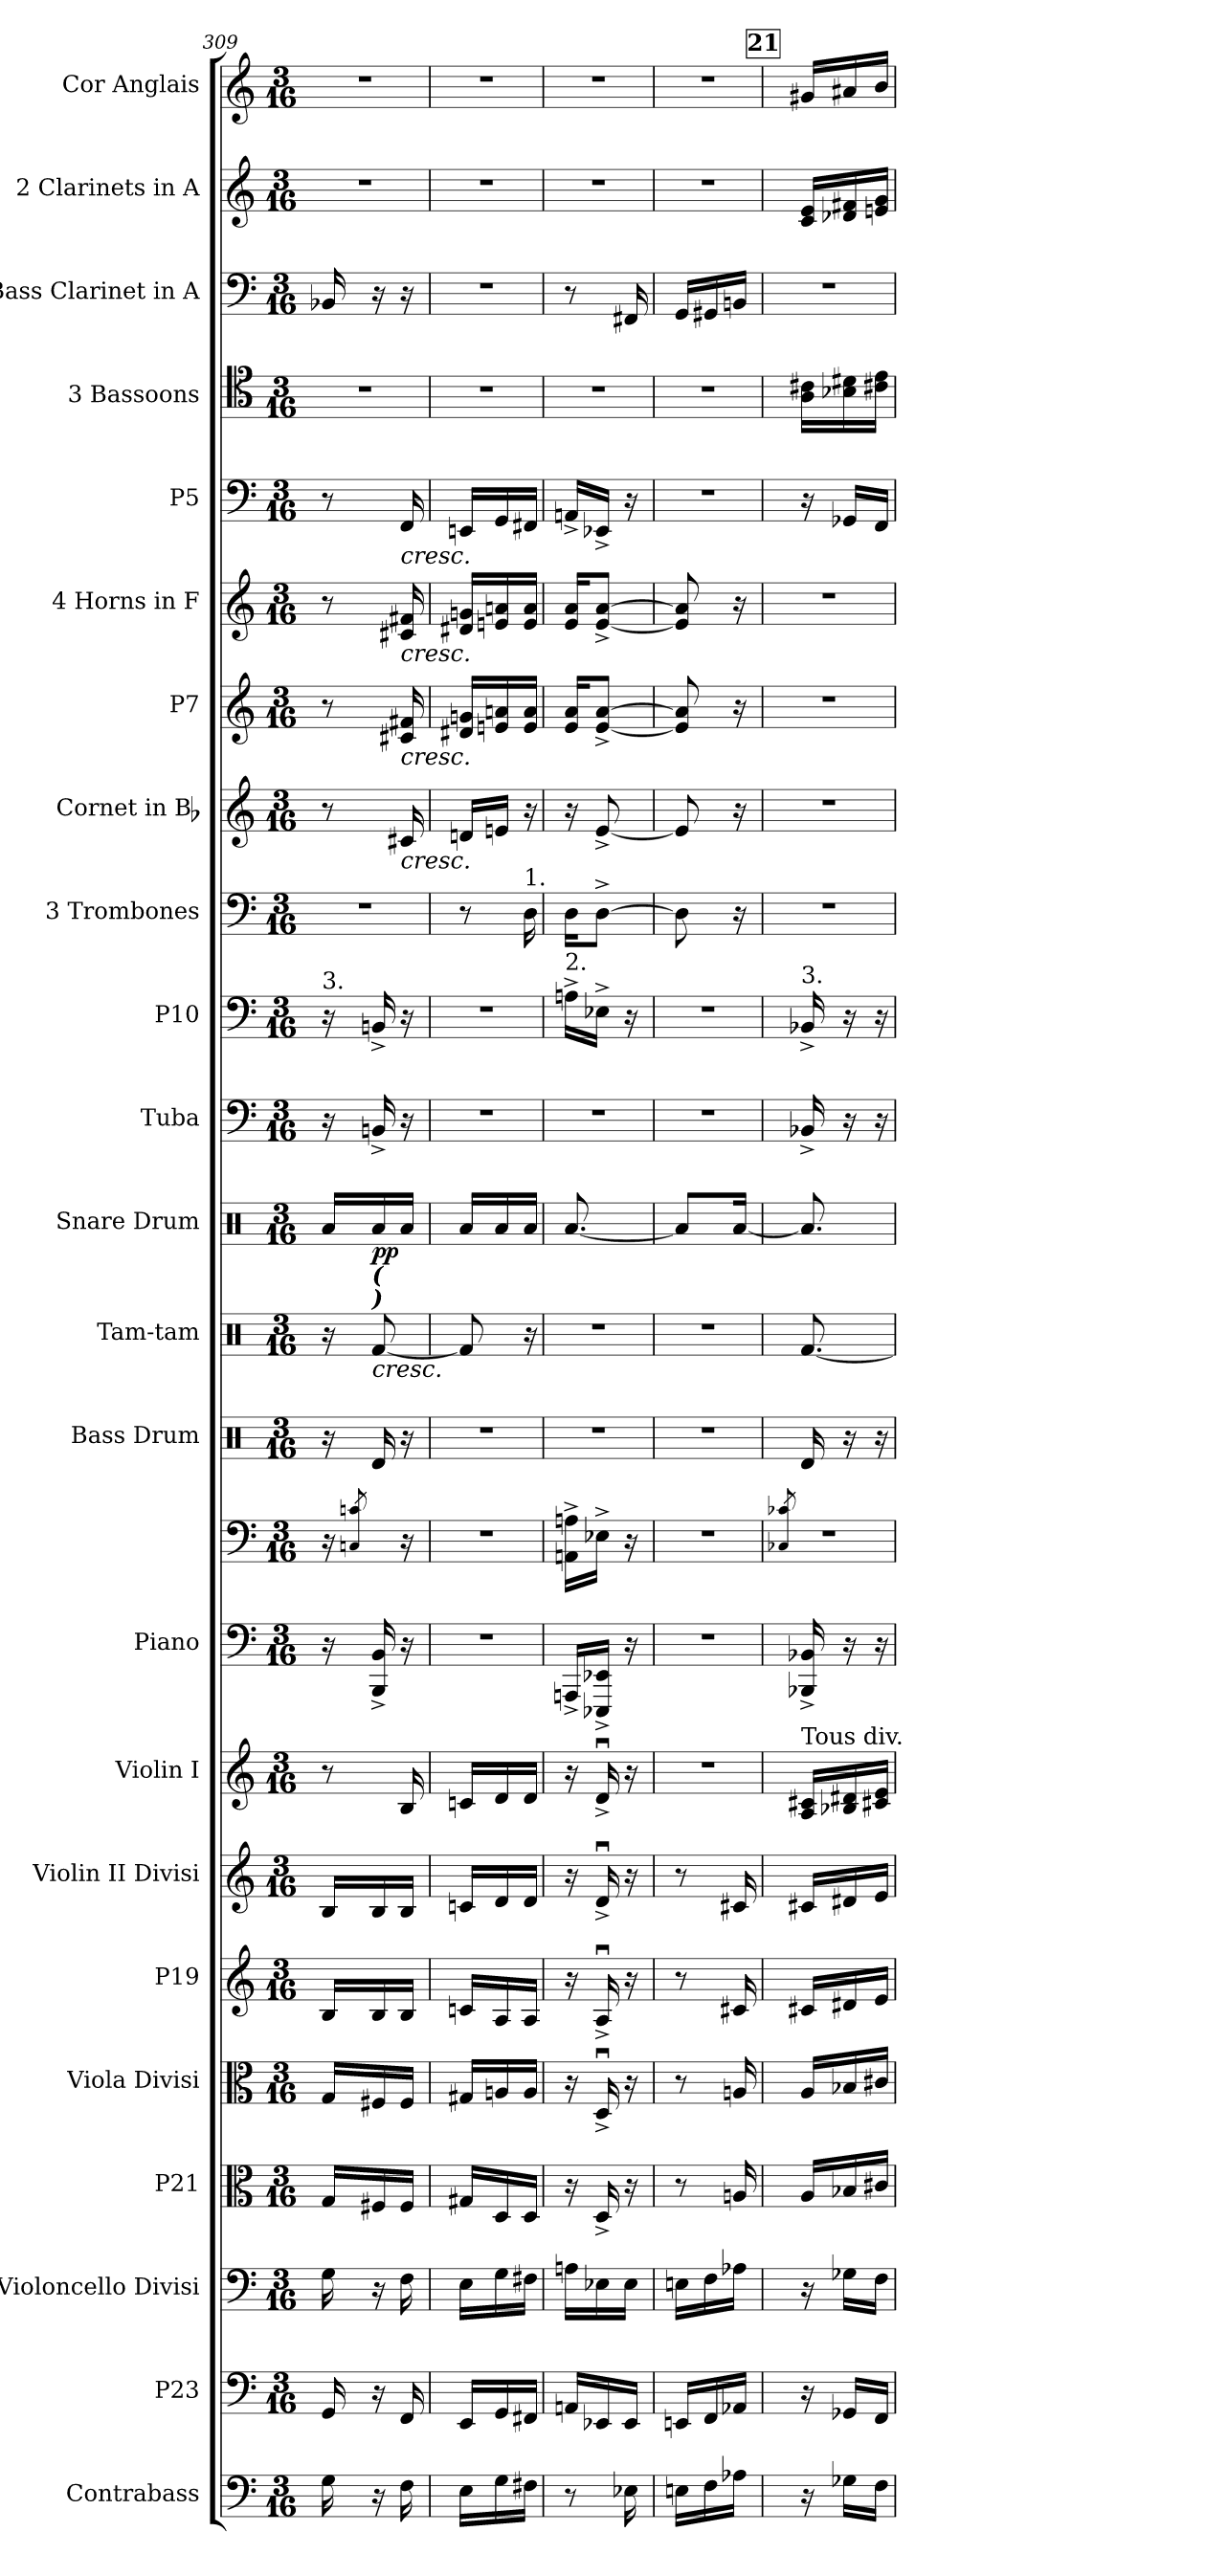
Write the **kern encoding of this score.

**kern	**kern	**kern	**kern	**kern	**kern	**kern	**kern	**kern	**kern	**kern	**kern	**kern	**dynam	**kern	**kern	**kern	**kern	**kern	**kern	**kern	**kern	**kern	**kern	**kern
*part23	*part22	*part21	*part20	*part19	*part18	*part17	*part16	*part15	*part15	*part14	*part13	*part12	*part12	*part11	*part10	*part9	*part8	*part7	*part6	*part5	*part4	*part3	*part2	*part1
*staff24	*staff23	*staff22	*staff21	*staff20	*staff19	*staff18	*staff17	*staff16	*staff15	*staff14	*staff13	*staff12	*staff12	*staff11	*staff10	*staff9	*staff8	*staff7	*staff6	*staff5	*staff4	*staff3	*staff2	*staff1
*I"Contrabass	*I"P23	*I"Violoncello Divisi	*I"P21	*I"Viola Divisi	*I"P19	*I"Violin II Divisi	*I"Violin I	*I"Piano	*	*I"Bass Drum	*I"Tam-tam	*I"Snare Drum	*	*I"Tuba	*I"P10	*I"3 Trombones	*I"Cornet in Bb	*I"P7	*I"4 Horns in F	*I"P5	*I"3 Bassoons	*I"Bass Clarinet in A	*I"2 Clarinets in A	*I"Cor Anglais
*I'Cb.	*	*I'Vc.	*	*I'Vla.	*	*I'Vln. II	*I'Vln. I	*I'Pno.	*	*	*	*	*	*I'Tba.	*	*I'Tbn.	*	*	*I'Hn.	*	*I'Bsn.	*I'B. Cl.	*I'Cl.	*I'C. A.
*clefF4	*clefF4	*clefF4	*clefC3	*clefC3	*clefG2	*clefG2	*clefG2	*clefF4	*clefF4	*clefX	*clefX	*clefX	*	*clefF4	*clefF4	*clefF4	*clefG2	*clefG2	*clefG2	*clefF4	*clefC4	*clefF4	*clefG2	*clefG2
*ITrd7c12	*	*	*	*	*	*	*	*	*	*	*	*	*	*	*	*	*ITrd1c2	*ITrd4c7	*ITrd4c7	*	*	*ITrd2c3	*ITrd2c3	*ITrd4c7
*k[]	*k[]	*k[]	*k[]	*k[]	*k[]	*k[]	*k[]	*k[]	*k[]	*k[]	*k[]	*k[]	*	*k[]	*k[]	*k[]	*k[b-e-]	*k[b-]	*k[b-]	*k[]	*k[]	*k[f#c#g#]	*k[f#c#g#]	*k[b-]
*M3/16	*M3/16	*M3/16	*M3/16	*M3/16	*M3/16	*M3/16	*M3/16	*M3/16	*M3/16	*M3/16	*M3/16	*M3/16	*	*M3/16	*M3/16	*M3/16	*M3/16	*M3/16	*M3/16	*M3/16	*M3/16	*M3/16	*M3/16	*M3/16
=309	=309	=309	=309	=309	=309	=309	=309	=309	=309	=309	=309	=309	=309	=309	=309	=309	=309	=309	=309	=309	=309	=309	=309	=309
*	*	*	*	*	*	*	*	*	*^	*	*	*	*	*	*	*	*	*	*	*	*	*	*	*
!	!	!	!	!	!	!	!	!	!	!	!	!	!	!	!	!LO:TX:a:t=3.	!	!	!	!	!	!	!	!	!
!	!	!	!	!	!	!	!	!	!	!	!	!	!	!	!	!	!LO:N:vis=1	!	!	!	!	!LO:N:vis=1	!	!LO:N:vis=1	!LO:N:vis=1
16GGi\	16GGi/	16Gi\	16Gi/LL	16Gi/LL	16Bi/LL	16Bi/LL	8r	16r	16r	16ryy	16r	16r	16Rai/LL	.	16r	16r	8.r	8r	8r	8r	8r	8.r	16GGni/	8.r	8.r
.	.	.	.	.	.	.	.	.	.	8qCni/ 8qcni	.	.	.	.	.	.	.	.	.	.	.	.	.	.	.
!	!	!	!	!	!	!	!	!	!	!	!	!	!LO:TX:b:Bi:t=(	!	!	!	!	!	!	!	!	!	!	!	!
!	!	!	!	!	!	!	!	!	!	!	!	!	!LO:TX:b:Bi:t=)	!	!	!	!	!	!	!	!	!	!	!	!
!	!	!	!	!	!	!	!	!	!	!	!	!LO:TX:b:i:t=cresc.	!	!	!	!	!	!	!	!	!	!	!	!	!
16r	16r	16r	16F#Xi/	16F#Xi/	16Bi/	16Bi/	.	16BBBi/^ 16BBi^	16ryy	8ryy	16Rdi/	[<8Rfi/	16Rai/	pp	16BBn^i/	16BBn^i/	.	.	.	.	.	.	16r	.	.
!	!	!	!	!	!	!	!	!	!	!	!	!	!	!	!	!	!	!	!	!	!LO:TX:b:i:t=cresc.	!	!	!	!
!	!	!	!	!	!	!	!	!	!	!	!	!	!	!	!	!	!	!	!	!LO:TX:b:i:t=cresc.	!	!	!	!	!
!	!	!	!	!	!	!	!	!	!	!	!	!	!	!	!	!	!	!	!LO:TX:b:i:t=cresc.	!	!	!	!	!	!
!	!	!	!	!	!	!	!	!	!	!	!	!	!	!	!	!	!	!LO:TX:b:i:t=cresc.	!	!	!	!	!	!	!
16FFi\	16FFi/	16Fi\	16F#i/JJ	16F#i/JJ	16Bi/JJ	16Bi/JJ	16Bi/	16r	16r	.	16r	.	16Rai/JJ	.	16r	16r	.	16Bni/	16F#Xi/ 16Bni	16F#Xi/ 16Bni	16FFi/	.	16r	.	.
*	*	*	*	*	*	*	*	*	*v	*v	*	*	*	*	*	*	*	*	*	*	*	*	*	*	*
=310	=310	=310	=310	=310	=310	=310	=310	=310	=310	=310	=310	=310	=310	=310	=310	=310	=310	=310	=310	=310	=310	=310	=310	=310
!	!	!	!	!	!	!	!	!LO:N:vis=1	!LO:N:vis=1	!LO:N:vis=1	!	!	!	!LO:N:vis=1	!LO:N:vis=1	!	!	!	!	!	!LO:N:vis=1	!LO:N:vis=1	!LO:N:vis=1	!LO:N:vis=1
16EEi\LL	16EEi/LL	16Ei\LL	16G#Xi/LL	16G#Xi/LL	16cni/LL	16cni/LL	16cni/LL	8.r	8.r	8.r	8Rfi/]	16Rai/LL	.	8.r	8.r	8r	16cni/LL	16G#Xi/ 16cniLL	16G#Xi/ 16cniLL	16EEni/LL	8.r	8.r	8.r	8.r
16GGi\	16GGi/	16Gi\	16Di/	16Ani/	16Ai/	16di/	16di/	.	.	.	.	16Rai/	.	.	.	.	16dni/JJ	16Ani/ 16dni	16Ani/ 16dni	16GGi/	.	.	.	.
!	!	!	!	!	!	!	!	!	!	!	!	!	!	!	!	!LO:TX:a:t=1.	!	!	!	!	!	!	!	!
16FF#Xi\JJ	16FF#Xi/JJ	16F#Xi\JJ	16Di/JJ	16Ai/JJ	16Ai/JJ	16di/JJ	16di/JJ	.	.	.	16r	16Rai/JJ	.	.	.	16Di\	16r	16Ai/ 16diJJ	16Ai/ 16diJJ	16FF#Xi/JJ	.	.	.	.
=311	=311	=311	=311	=311	=311	=311	=311	=311	=311	=311	=311	=311	=311	=311	=311	=311	=311	=311	=311	=311	=311	=311	=311	=311
!	!	!	!	!	!	!	!	!	!	!	!	!	!	!	!LO:TX:a:t=2.	!	!	!	!	!	!	!	!	!
!	!	!	!	!	!	!	!	!	!	!LO:N:vis=1	!LO:N:vis=1	!	!	!LO:N:vis=1	!	!	!	!	!	!	!LO:N:vis=1	!	!LO:N:vis=1	!LO:N:vis=1
8r	16AAni/LL	16Ani\LL	16r	16r	16r	16r	16r	16AAAn^i/LL	16AAni\^ 16Ani^LL	8.r	8.r	[<8.Rai/	.	8.r	16An^i\LL	16Di\KL	16r	16Ai/ 16diKL	16Ai/ 16diKL	16AAn^i/LL	8.r	8r	8.r	8.r
.	16EE-Xi/	16E-Xi\	16D^i/	16Du^i/	16Au^i/	16du^i/	16du^i/	16EEE-Xi/^ 16EE-Xi^JJ	16E-X^i\JJ	.	.	.	.	.	16E-X^i\JJ	[>8D^i\J	[<8d^i/	[<8Ai/^ [>8di^J	[<8Ai/^ [>8di^J	16EE-X^i/JJ	.	.	.	.
16EE-Xi\	16EE-i/JJ	16E-i\JJ	16r	16r	16r	16r	16r	16r	16r	.	.	.	.	.	16r	.	.	.	.	16r	.	16DD#Xi/	.	.
=312	=312	=312	=312	=312	=312	=312	=312	=312	=312	=312	=312	=312	=312	=312	=312	=312	=312	=312	=312	=312	=312	=312	=312	=312
!	!	!	!	!	!	!	!LO:N:vis=1	!LO:N:vis=1	!LO:N:vis=1	!LO:N:vis=1	!LO:N:vis=1	!	!	!LO:N:vis=1	!LO:N:vis=1	!	!	!	!	!LO:N:vis=1	!LO:N:vis=1	!	!LO:N:vis=1	!LO:N:vis=1
16EEni\LL	16EEni/LL	16Eni\LL	8r	8r	8r	8r	8.r	8.r	8.r	8.r	8.r	8Rai/L]	.	8.r	8.r	8Di\]	8di/]	8Ai/] 8di]	8Ai/] 8di]	8.r	8.r	16EEi/LL	8.r	8.r
16FFi\	16FFi/	16Fi\	.	.	.	.	.	.	.	.	.	.	.	.	.	.	.	.	.	.	.	16EE#Xi/	.	.
16AA-Xi\JJ	16AA-Xi/JJ	16A-Xi\JJ	16Ani/	16Ani/	16c#Xi/	16c#Xi/	.	.	.	.	.	[<16Rai/Jk	.	.	.	16r	16r	16r	16r	.	.	16GG#Xi/JJ	.	.
!!LO:REH:place=s1:B:color=#000000:enc=box:fs=12.8556:t=21
=313	=313	=313	=313	=313	=313	=313	=313	=313	=313	=313	=313	=313	=313	=313	=313	=313	=313	=313	=313	=313	=313	=313	=313	=313
*	*	*	*	*	*	*	*	*	*^	*	*	*	*	*	*	*	*	*	*	*	*	*	*	*
.	.	.	.	.	.	.	.	.	.	8qC-Xi/ 8qc-Xi	.	.	.	.	.	.	.	.	.	.	.	.	.	.	.
!	!	!	!	!	!	!	!	!	!	!	!	!	!	!	!	!LO:TX:a:t=3.	!	!	!	!	!	!	!	!	!
!	!	!	!	!	!	!	!LO:TX:a:t=Tous div.	!	!	!	!	!	!	!	!	!	!	!	!	!	!	!	!	!	!
!	!	!	!	!	!	!	!	!	!LO:N:vis=1	!	!	!	!	!	!	!	!LO:N:vis=1	!LO:N:vis=1	!LO:N:vis=1	!LO:N:vis=1	!	!	!LO:N:vis=1	!	!
16r	16r	16r	16Ai/LL	16Ai/LL	16c#Xi/LL	16c#Xi/LL	16Ai/ 16c#XiLL	16BBB-Xi/^ 16BB-Xi^	8.r	8.ryy	16Rdi/	[<8.Rfi/	8.Rai/]	.	16BB-X^i/	16BB-X^i/	8.r	8.r	8.r	8.r	16r	16Ai\ 16c#XiLL	8.r	16Ai/ 16c#iLL	16c#Xi/LL
16GG-Xi\LL	16GG-Xi/LL	16G-Xi\LL	16B-Xi/	16B-Xi/	16d#Xi/	16d#Xi/	16B-Xi/ 16d#Xi	16r	.	.	16r	.	.	.	16r	16r	.	.	.	.	16GG-Xi/LL	16B-Xi\ 16d#Xi	.	16B-Xi/ 16d#Xi	16d#Xi/
16FFi\JJ	16FFi/JJ	16Fi\JJ	16c#Xi/JJ	16c#Xi/JJ	16ei/JJ	16ei/JJ	16c#Xi/ 16eiJJ	16r	.	.	16r	.	.	.	16r	16r	.	.	.	.	16FFi/JJ	16c#Xi\ 16eiJJ	.	16c#Xi/ 16eiJJ	16ei/JJ
*	*	*	*	*	*	*	*	*	*v	*v	*	*	*	*	*	*	*	*	*	*	*	*	*	*	*
=	=	=	=	=	=	=	=	=	=	=	=	=	=	=	=	=	=	=	=	=	=	=	=	=
*-	*-	*-	*-	*-	*-	*-	*-	*-	*-	*-	*-	*-	*-	*-	*-	*-	*-	*-	*-	*-	*-	*-	*-	*-
